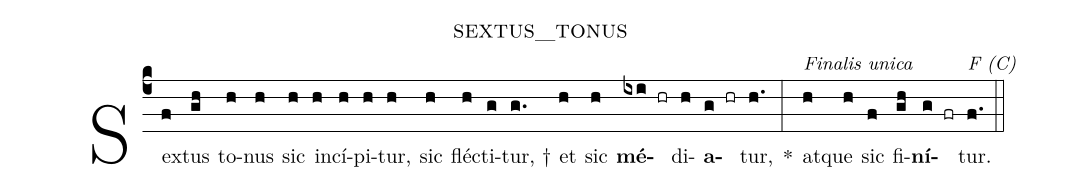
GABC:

name:sextus_tonus;
%%
(c4)Sex(f)tus(gh) to(h)nus(h) sic(h) in(h)cí(h)pi(h)tur,(h) sic(h) flé(h)cti(g)tur, †(g.) et(h) sic(h) <b>mé</b>(ixi hr)di(h)<b>a</b>(g hr)tur,(h.) *(:) at<alt>Finalis unica</alt>(h)que(h) sic(f) fi(gh)<b>ní</b>(g fr)tur.<alt>F (C)</alt>(f.) (::)
